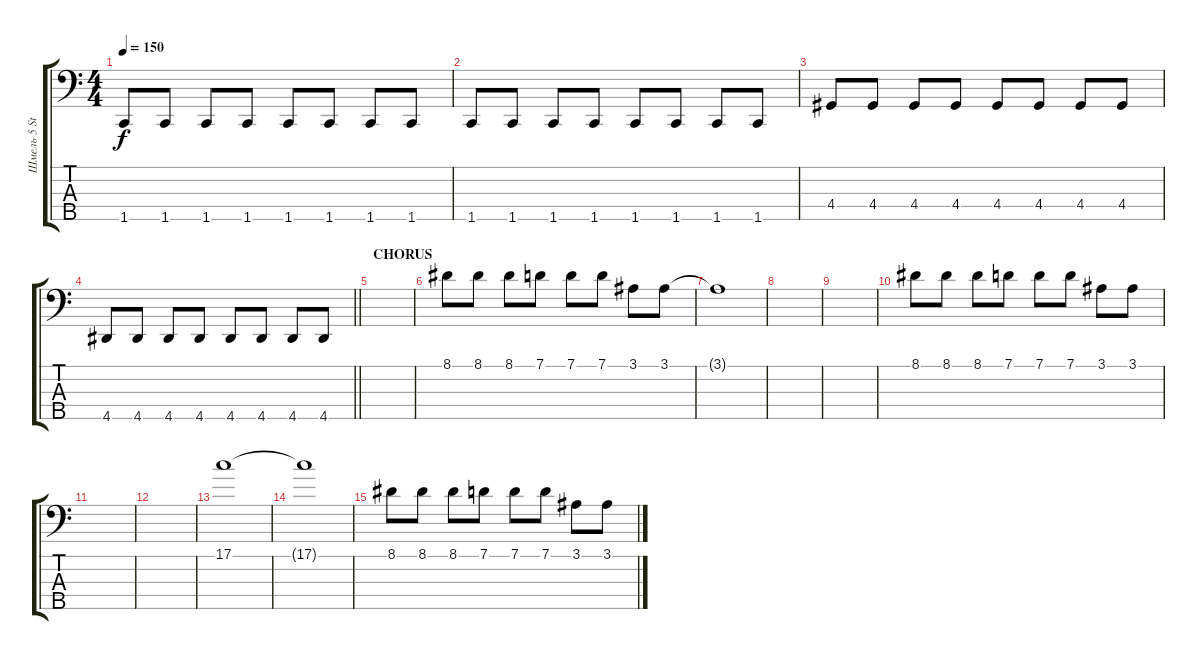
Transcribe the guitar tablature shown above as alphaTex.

\track ("Шмель 5 Strings Bass" "Шмель 5 St") {instrument electricbassfinger}
\staff {score tabs}
\tuning (G2 D2 A1 E1 B0) {hide}
\ts (4 4)
\tempo 150
\clef f4
\ks c
1.5.8{dy f} 1.5.8 1.5.8 1.5.8 1.5.8 1.5.8 1.5.8 1.5.8 |
1.5.8 1.5.8 1.5.8 1.5.8 1.5.8 1.5.8 1.5.8 1.5.8 |
4.4.8 4.4.8 4.4.8 4.4.8 4.4.8 4.4.8 4.4.8 4.4.8 |
\barLineRight lightlight
4.5.8 4.5.8 4.5.8 4.5.8 4.5.8 4.5.8 4.5.8 4.5.8 |
\section ("" "CHORUS")
|
8.1.8 8.1.8 8.1.8 7.1.8 7.1.8 7.1.8 3.1.8 3.1.8 |
3.1{t}.1 |
|
|
8.1.8 8.1.8 8.1.8 7.1.8 7.1.8 7.1.8 3.1.8 3.1.8 |
|
|
17.1.1 |
17.1{t}.1 |
8.1.8 8.1.8 8.1.8 7.1.8 7.1.8 7.1.8 3.1.8 3.1.8
